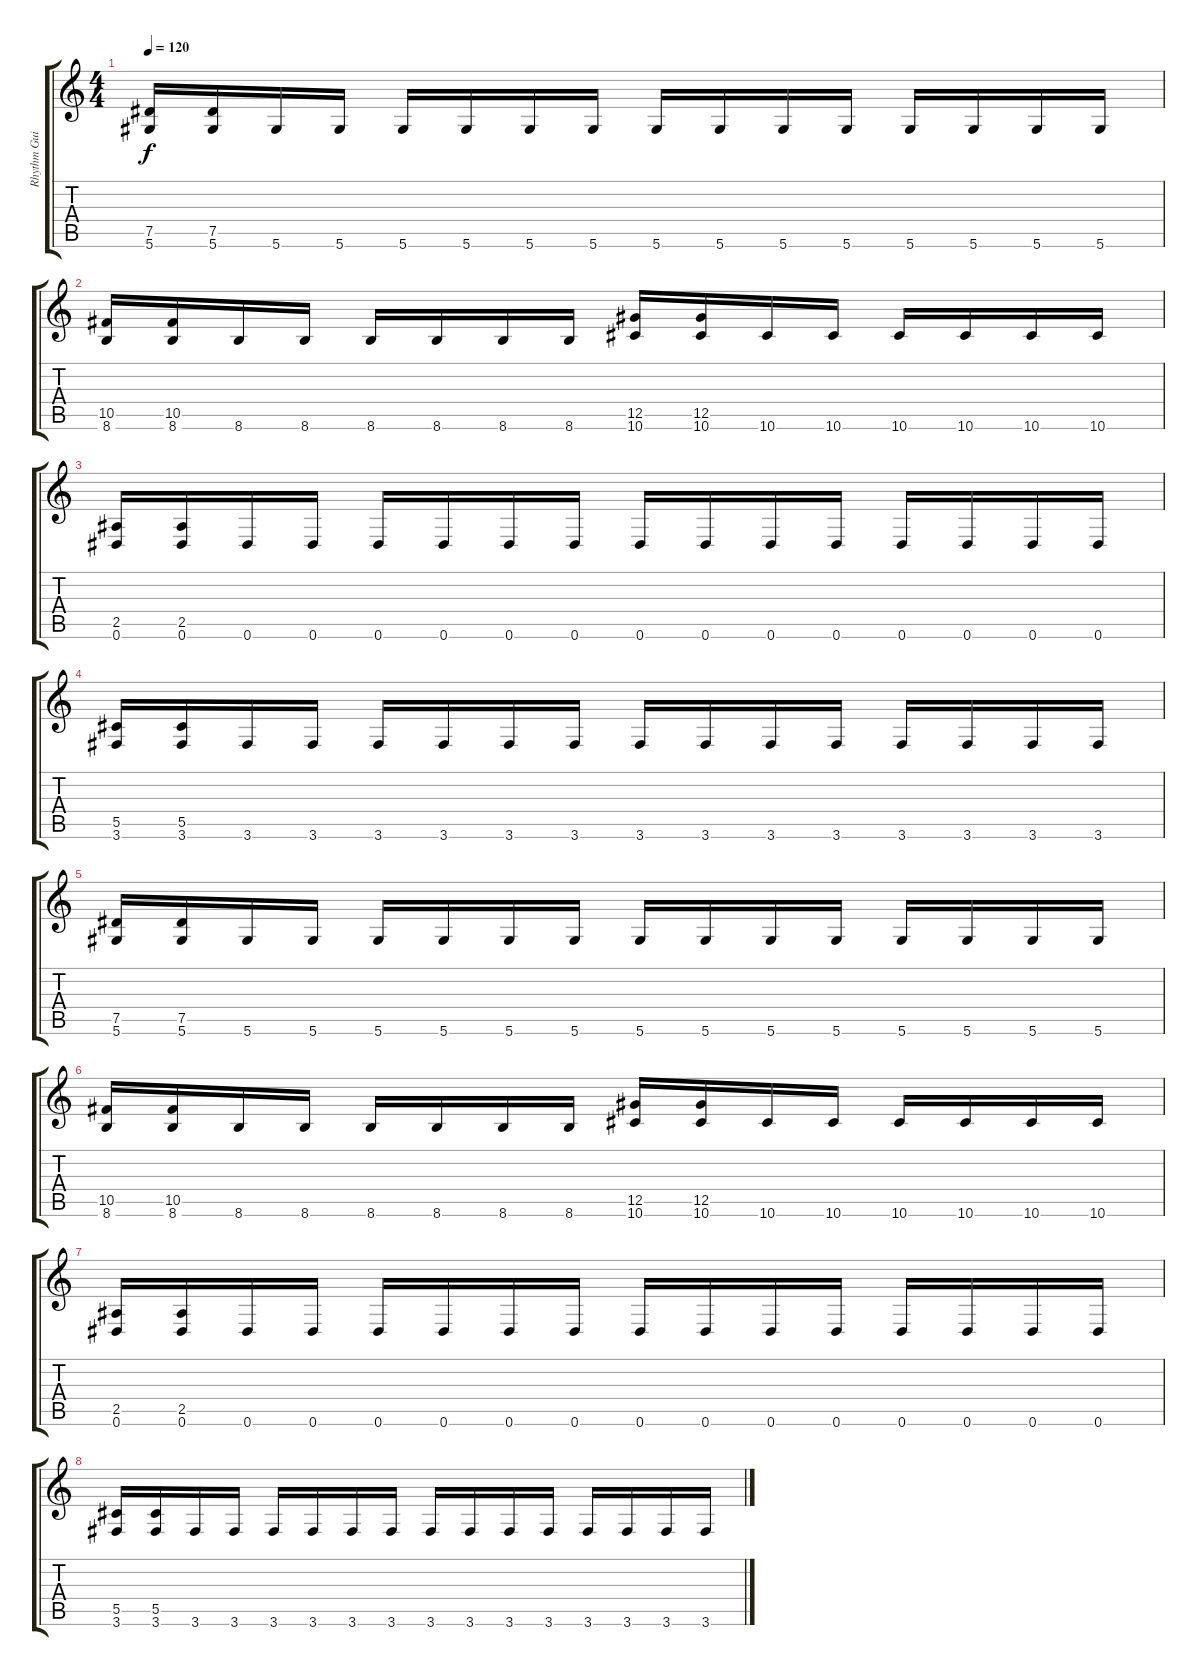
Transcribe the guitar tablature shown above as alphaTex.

\track ("Rhythm Guitar" "Rhythm Gui") {instrument distortionguitar}
\staff {score tabs}
\tuning (Eb4 Bb3 Gb3 Db3 Ab2 Eb2) {hide}
\ts (4 4)
\tempo 120
\clef g2
\ks c
(7.5 5.6).16{dy f} (7.5 5.6).16 5.6.16 5.6.16 5.6.16 5.6.16 5.6.16 5.6.16 5.6.16 5.6.16 5.6.16 5.6.16 5.6.16 5.6.16 5.6.16 5.6.16 |
(10.5 8.6).16 (10.5 8.6).16 8.6.16 8.6.16 8.6.16 8.6.16 8.6.16 8.6.16 (12.5 10.6).16 (12.5 10.6).16 10.6.16 10.6.16 10.6.16 10.6.16 10.6.16 10.6.16 |
(2.5 0.6).16 (2.5 0.6).16 0.6.16 0.6.16 0.6.16 0.6.16 0.6.16 0.6.16 0.6.16 0.6.16 0.6.16 0.6.16 0.6.16 0.6.16 0.6.16 0.6.16 |
(5.5 3.6).16 (5.5 3.6).16 3.6.16 3.6.16 3.6.16 3.6.16 3.6.16 3.6.16 3.6.16 3.6.16 3.6.16 3.6.16 3.6.16 3.6.16 3.6.16 3.6.16 |
(7.5 5.6).16 (7.5 5.6).16 5.6.16 5.6.16 5.6.16 5.6.16 5.6.16 5.6.16 5.6.16 5.6.16 5.6.16 5.6.16 5.6.16 5.6.16 5.6.16 5.6.16 |
(10.5 8.6).16 (10.5 8.6).16 8.6.16 8.6.16 8.6.16 8.6.16 8.6.16 8.6.16 (12.5 10.6).16 (12.5 10.6).16 10.6.16 10.6.16 10.6.16 10.6.16 10.6.16 10.6.16 |
(2.5 0.6).16 (2.5 0.6).16 0.6.16 0.6.16 0.6.16 0.6.16 0.6.16 0.6.16 0.6.16 0.6.16 0.6.16 0.6.16 0.6.16 0.6.16 0.6.16 0.6.16 |
(5.5 3.6).16 (5.5 3.6).16 3.6.16 3.6.16 3.6.16 3.6.16 3.6.16 3.6.16 3.6.16 3.6.16 3.6.16 3.6.16 3.6.16 3.6.16 3.6.16 3.6.16
